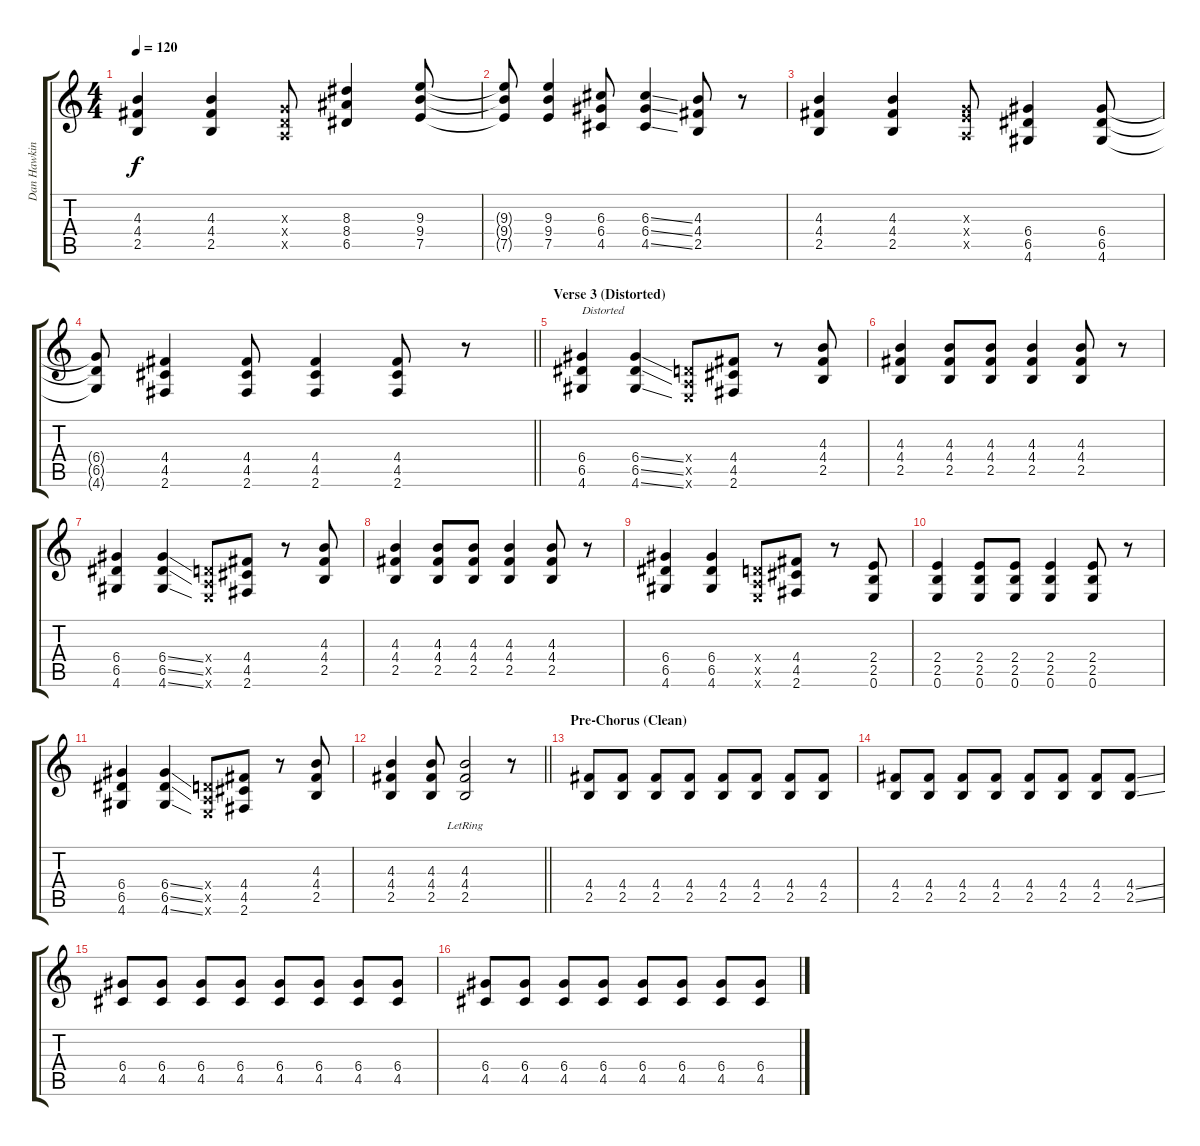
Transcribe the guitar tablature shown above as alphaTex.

\track ("Dan Hawkins: Lead Guitar" "Dan Hawkin") {instrument distortionguitar}
\staff {score tabs}
\tuning (E4 B3 G3 D3 A2 E2) {hide}
\ts (4 4)
\tempo 120
\clef g2
\ks c
(4.3 4.4 2.5).4{dy f} (4.3 4.4 2.5).4 (0.3{x} 0.4{x} 0.5{x}).8 (8.3 8.4 6.5).4 (9.3 9.4 7.5).8 |
(9.3{t} 9.4{t} 7.5{t}).8 (9.3 9.4 7.5).4 (6.3 6.4 4.5).8 (6.3{ss} 6.4{ss} 4.5{ss}).4 (4.3 4.4 2.5).8 r.8 |
(4.3 4.4 2.5).4 (4.3 4.4 2.5).4 (0.3{x} 2.4{x} 0.5{x}).8 (6.4 6.5 4.6).4 (6.4 6.5 4.6).8 |
\barLineRight lightlight
(6.4{t} 6.5{t} 4.6{t}).8 (4.4 4.5 2.6).4 (4.4 4.5 2.6).8 (4.4 4.5 2.6).4 (4.4 4.5 2.6).8 r.8 |
\section ("" "Verse 3 (Distorted)")
(6.4 6.5 4.6).4{txt "Distorted" instrument distortionguitar} (6.4{ss} 6.5{ss} 4.6{ss}).4 (0.4{x} 0.5{x} 0.6{x}).8 (4.4 4.5 2.6).8 r.8 (4.3 4.4 2.5).8 |
(4.3 4.4 2.5).4 (4.3 4.4 2.5).8 (4.3 4.4 2.5).8 (4.3 4.4 2.5).4 (4.3 4.4 2.5).8 r.8 |
(6.4 6.5 4.6).4 (6.4{ss} 6.5{ss} 4.6{ss}).4 (0.4{x} 0.5{x} 0.6{x}).8 (4.4 4.5 2.6).8 r.8 (4.3 4.4 2.5).8 |
(4.3 4.4 2.5).4 (4.3 4.4 2.5).8 (4.3 4.4 2.5).8 (4.3 4.4 2.5).4 (4.3 4.4 2.5).8 r.8 |
(6.4 6.5 4.6).4 (6.4 6.5 4.6).4 (0.4{x} 0.5{x} 0.6{x}).8 (4.4 4.5 2.6).8 r.8 (2.4 2.5 0.6).8 |
(2.4 2.5 0.6).4 (2.4 2.5 0.6).8 (2.4 2.5 0.6).8 (2.4 2.5 0.6).4 (2.4 2.5 0.6).8 r.8 |
(6.4 6.5 4.6).4 (6.4{ss} 6.5{ss} 4.6{ss}).4 (0.4{x} 0.5{x} 0.6{x}).8 (4.4 4.5 2.6).8 r.8 (4.3 4.4 2.5).8 |
\barLineRight lightlight
(4.3 4.4 2.5).4 (4.3 4.4 2.5).8 (4.3{lr} 4.4{lr} 2.5{lr}).2 r.8 |
\section ("" "Pre-Chorus (Clean)")
(4.4 2.5).8 (4.4 2.5).8 (4.4 2.5).8 (4.4 2.5).8 (4.4 2.5).8 (4.4 2.5).8 (4.4 2.5).8 (4.4 2.5).8 |
(4.4 2.5).8 (4.4 2.5).8 (4.4 2.5).8 (4.4 2.5).8 (4.4 2.5).8 (4.4 2.5).8 (4.4 2.5).8 (4.4{ss} 2.5{ss}).8 |
(6.4 4.5).8 (6.4 4.5).8 (6.4 4.5).8 (6.4 4.5).8 (6.4 4.5).8 (6.4 4.5).8 (6.4 4.5).8 (6.4 4.5).8 |
(6.4 4.5).8 (6.4 4.5).8 (6.4 4.5).8 (6.4 4.5).8 (6.4 4.5).8 (6.4 4.5).8 (6.4 4.5).8 (6.4 4.5).8
